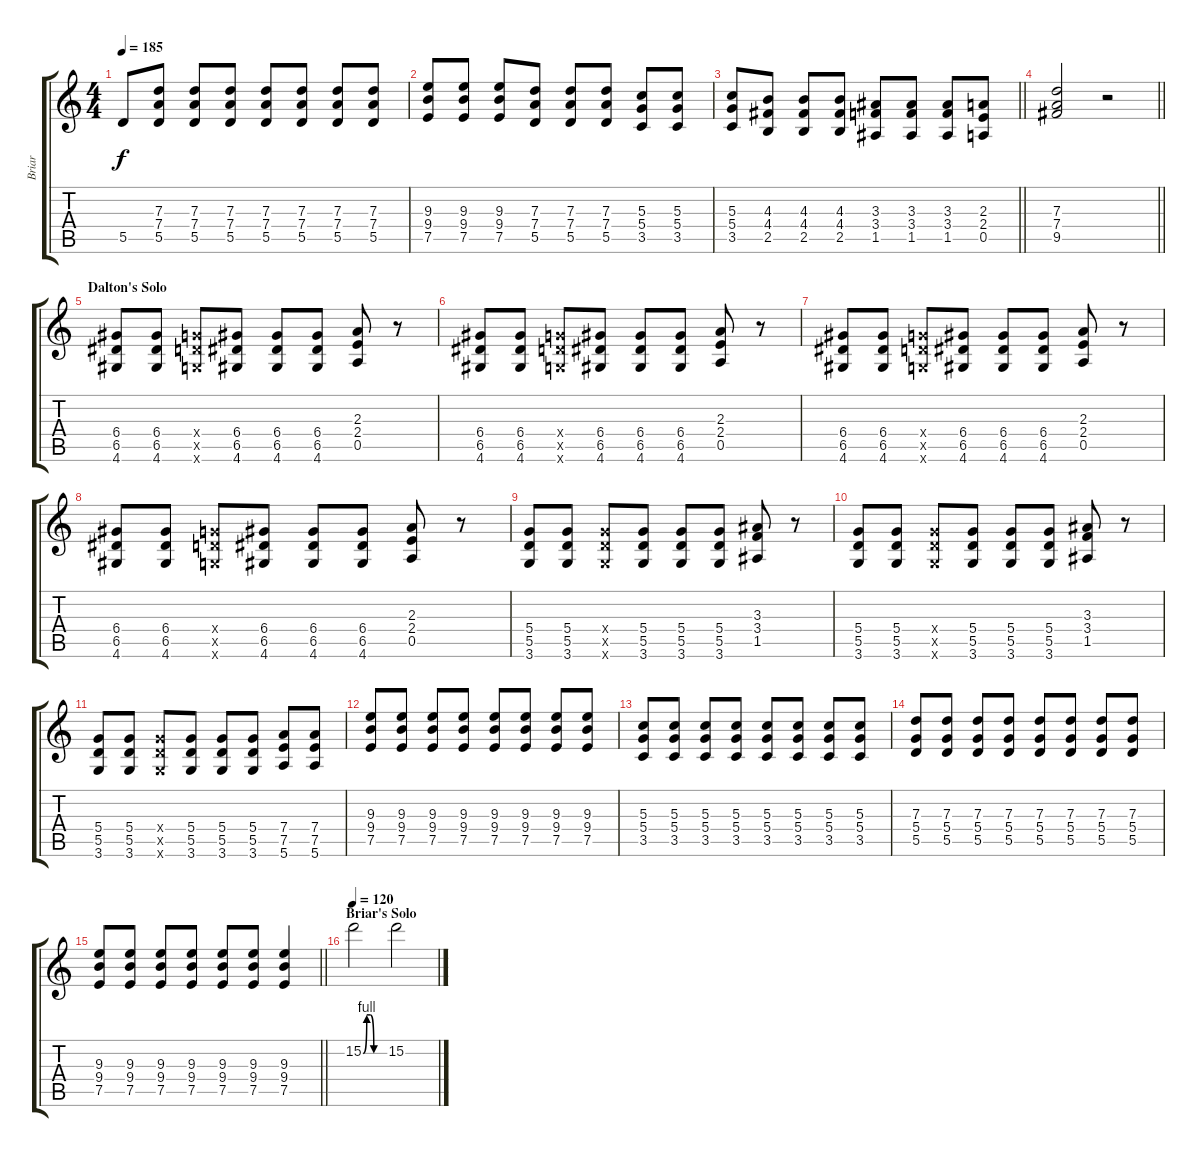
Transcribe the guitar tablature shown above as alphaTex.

\track ("Briar" "Briar") {instrument overdrivenguitar}
\staff {score tabs}
\tuning (E4 B3 G3 D3 A2 E2) {hide}
\ts (4 4)
\tempo 185
\clef g2
\ks c
5.5.8{dy f} (7.3 7.4 5.5).8 (7.3 7.4 5.5).8 (7.3 7.4 5.5).8 (7.3 7.4 5.5).8 (7.3 7.4 5.5).8 (7.3 7.4 5.5).8 (7.3 7.4 5.5).8 |
(9.3 9.4 7.5).8 (9.3 9.4 7.5).8 (9.3 9.4 7.5).8 (7.3 7.4 5.5).8 (7.3 7.4 5.5).8 (7.3 7.4 5.5).8 (5.3 5.4 3.5).8 (5.3 5.4 3.5).8 |
\barLineRight lightlight
(5.3 5.4 3.5).8 (4.3 4.4 2.5).8 (4.3 4.4 2.5).8 (4.3 4.4 2.5).8 (3.3 3.4 1.5).8 (3.3 3.4 1.5).8 (3.3 3.4 1.5).8 (2.3 2.4 0.5).8 |
\barLineRight lightlight
(7.3 7.4 9.5).2 r.2 |
\section ("" "Dalton's Solo")
(6.4 6.5 4.6).8 (6.4 6.5 4.6).8 (5.4{x} 5.5{x} 3.6{x}).8 (6.4 6.5 4.6).8 (6.4 6.5 4.6).8 (6.4 6.5 4.6).8 (2.3 2.4 0.5).8 r.8 |
(6.4 6.5 4.6).8 (6.4 6.5 4.6).8 (5.4{x} 5.5{x} 3.6{x}).8 (6.4 6.5 4.6).8 (6.4 6.5 4.6).8 (6.4 6.5 4.6).8 (2.3 2.4 0.5).8 r.8 |
(6.4 6.5 4.6).8 (6.4 6.5 4.6).8 (5.4{x} 5.5{x} 3.6{x}).8 (6.4 6.5 4.6).8 (6.4 6.5 4.6).8 (6.4 6.5 4.6).8 (2.3 2.4 0.5).8 r.8 |
(6.4 6.5 4.6).8 (6.4 6.5 4.6).8 (5.4{x} 5.5{x} 3.6{x}).8 (6.4 6.5 4.6).8 (6.4 6.5 4.6).8 (6.4 6.5 4.6).8 (2.3 2.4 0.5).8 r.8 |
(5.4 5.5 3.6).8 (5.4 5.5 3.6).8 (5.4{x} 5.5{x} 3.6{x}).8 (5.4 5.5 3.6).8 (5.4 5.5 3.6).8 (5.4 5.5 3.6).8 (3.3 3.4 1.5).8 r.8 |
(5.4 5.5 3.6).8 (5.4 5.5 3.6).8 (5.4{x} 5.5{x} 3.6{x}).8 (5.4 5.5 3.6).8 (5.4 5.5 3.6).8 (5.4 5.5 3.6).8 (3.3 3.4 1.5).8 r.8 |
(5.4 5.5 3.6).8 (5.4 5.5 3.6).8 (5.4{x} 5.5{x} 3.6{x}).8 (5.4 5.5 3.6).8 (5.4 5.5 3.6).8 (5.4 5.5 3.6).8 (7.4 7.5 5.6).8 (7.4 7.5 5.6).8 |
(9.3 9.4 7.5).8 (9.3 9.4 7.5).8 (9.3 9.4 7.5).8 (9.3 9.4 7.5).8 (9.3 9.4 7.5).8 (9.3 9.4 7.5).8 (9.3 9.4 7.5).8 (9.3 9.4 7.5).8 |
(5.3 5.4 3.5).8 (5.3 5.4 3.5).8 (5.3 5.4 3.5).8 (5.3 5.4 3.5).8 (5.3 5.4 3.5).8 (5.3 5.4 3.5).8 (5.3 5.4 3.5).8 (5.3 5.4 3.5).8 |
(7.3 5.4 5.5).8 (7.3 5.4 5.5).8 (7.3 5.4 5.5).8 (7.3 5.4 5.5).8 (7.3 5.4 5.5).8 (7.3 5.4 5.5).8 (7.3 5.4 5.5).8 (7.3 5.4 5.5).8 |
\barLineRight lightlight
(9.3 9.4 7.5).8 (9.3 9.4 7.5).8 (9.3 9.4 7.5).8 (9.3 9.4 7.5).8 (9.3 9.4 7.5).8 (9.3 9.4 7.5).8 (9.3 9.4 7.5).4 |
\section ("" "Briar's Solo")
\tempo 120
15.2{be (custom 0 0 10 4 20 4 30 0 60 0)}.2 15.2.2
